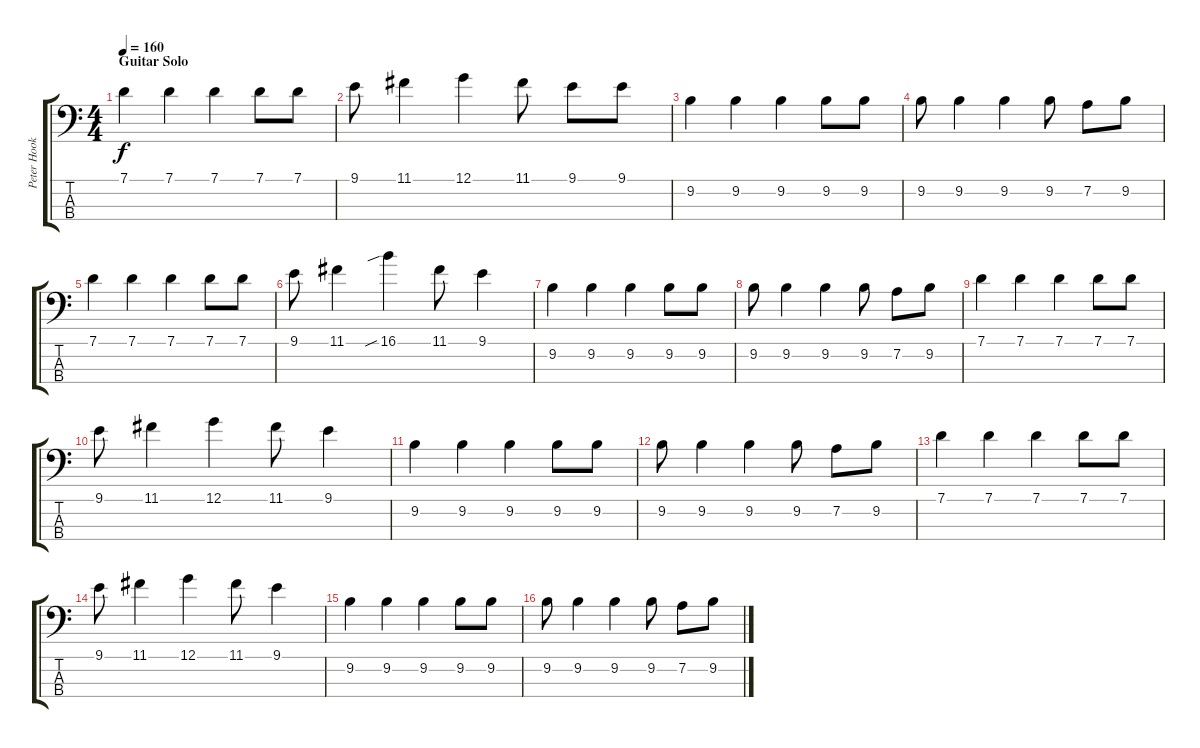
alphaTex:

\track ("Peter Hook" "Peter Hook") {instrument electricbasspick}
\staff {score tabs}
\tuning (G2 D2 A1 E1) {hide}
\ts (4 4)
\section ("" "Guitar Solo")
\tempo 160
\clef f4
\ks c
7.1.4{dy f} 7.1.4 7.1.4 7.1.8 7.1.8 |
9.1.8 11.1.4 12.1.4 11.1.8 9.1.8 9.1.8 |
9.2.4 9.2.4 9.2.4 9.2.8 9.2.8 |
9.2.8 9.2.4 9.2.4 9.2.8 7.2.8 9.2.8 |
7.1.4 7.1.4 7.1.4 7.1.8 7.1.8 |
9.1.8 11.1.4 16.1{sib}.4 11.1.8 9.1.4 |
9.2.4 9.2.4 9.2.4 9.2.8 9.2.8 |
9.2.8 9.2.4 9.2.4 9.2.8 7.2.8 9.2.8 |
7.1.4 7.1.4 7.1.4 7.1.8 7.1.8 |
9.1.8 11.1.4 12.1.4 11.1.8 9.1.4 |
9.2.4 9.2.4 9.2.4 9.2.8 9.2.8 |
9.2.8 9.2.4 9.2.4 9.2.8 7.2.8 9.2.8 |
7.1.4 7.1.4 7.1.4 7.1.8 7.1.8 |
9.1.8 11.1.4 12.1.4 11.1.8 9.1.4 |
9.2.4 9.2.4 9.2.4 9.2.8 9.2.8 |
9.2.8 9.2.4 9.2.4 9.2.8 7.2.8 9.2.8
